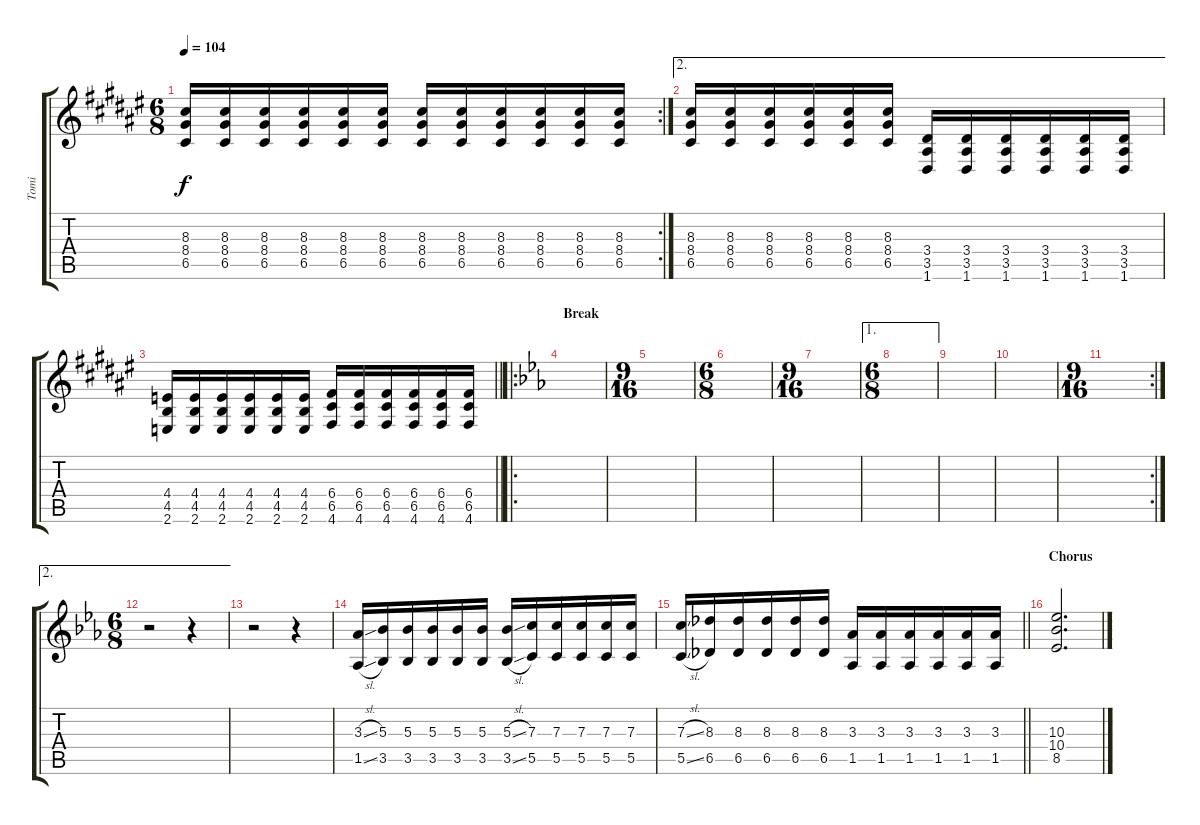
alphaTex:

\track ("Tomi" "Tomi") {instrument distortionguitar}
\staff {score tabs}
\tuning (D4 A3 F3 C3 G2 D2) {hide}
\rc 2
\ts (6 8)
\tempo 104
\clef g2
\ks f#
(8.3 8.4 6.5).16{dy f} (8.3 8.4 6.5).16 (8.3 8.4 6.5).16 (8.3 8.4 6.5).16 (8.3 8.4 6.5).16 (8.3 8.4 6.5).16 (8.3 8.4 6.5).16 (8.3 8.4 6.5).16 (8.3 8.4 6.5).16 (8.3 8.4 6.5).16 (8.3 8.4 6.5).16 (8.3 8.4 6.5).16 |
\ae 2
(8.3 8.4 6.5).16 (8.3 8.4 6.5).16 (8.3 8.4 6.5).16 (8.3 8.4 6.5).16 (8.3 8.4 6.5).16 (8.3 8.4 6.5).16 (3.4 3.5 1.6).16 (3.4 3.5 1.6).16 (3.4 3.5 1.6).16 (3.4 3.5 1.6).16 (3.4 3.5 1.6).16 (3.4 3.5 1.6).16 |
\barLineRight lightlight
(4.4 4.5 2.6).16 (4.4 4.5 2.6).16 (4.4 4.5 2.6).16 (4.4 4.5 2.6).16 (4.4 4.5 2.6).16 (4.4 4.5 2.6).16 (6.4 6.5 4.6).16 (6.4 6.5 4.6).16 (6.4 6.5 4.6).16 (6.4 6.5 4.6).16 (6.4 6.5 4.6).16 (6.4 6.5 4.6).16 |
\ro
\section ("" "Break")
\ks eb
|
\ts (9 16)
|
\ts (6 8)
|
\ts (9 16)
|
\ae 1
\ts (6 8)
|
|
|
\rc 2
\ts (9 16)
|
\ae 2
\ts (6 8)
r.2 r.4 |
r.2 r.4 |
(3.3{sl} 1.5{sl}).16 (5.3 3.5).16 (5.3 3.5).16 (5.3 3.5).16 (5.3 3.5).16 (5.3 3.5).16 (5.3{sl} 3.5{sl}).16 (7.3 5.5).16 (7.3 5.5).16 (7.3 5.5).16 (7.3 5.5).16 (7.3 5.5).16 |
\barLineRight lightlight
(7.3{sl} 5.5{sl}).16 (8.3 6.5).16 (8.3 6.5).16 (8.3 6.5).16 (8.3 6.5).16 (8.3 6.5).16 (3.3 1.5).16 (3.3 1.5).16 (3.3 1.5).16 (3.3 1.5).16 (3.3 1.5).16 (3.3 1.5).16 |
\section ("" "Chorus")
(10.3 10.4 8.5).2{d}
